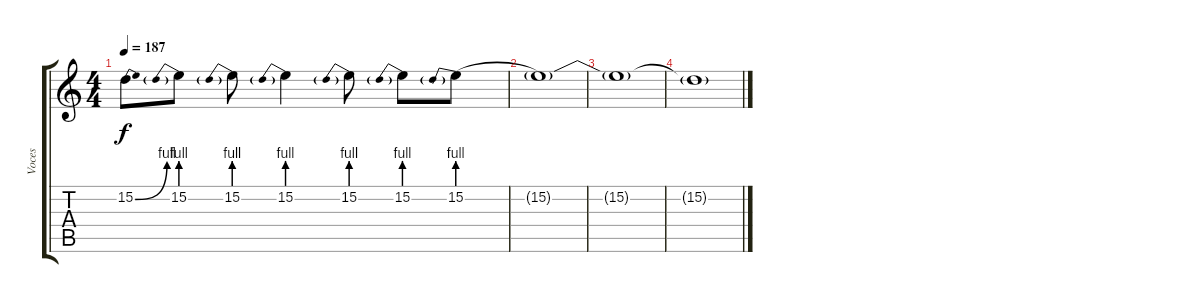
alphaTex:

\track ("Voces" "Voces") {instrument choiraahs}
\staff {score tabs}
\tuning (E4 B3 G3 D3 A2 E2) {hide}
\ts (4 4)
\tempo 187
\clef g2
\ks c
15.2{be (bend 0 0 60 4)}.8{dy f} 15.2{be (prebend 0 4 60 4)}.8 15.2{be (prebend 0 4 60 4)}.8 15.2{be (prebend 0 4 60 4)}.4 15.2{be (prebend 0 4 60 4)}.8 15.2{be (prebend 0 4 60 4)}.8 15.2{be (prebend 0 4 60 4)}.8{volume 10 balance 4} |
15.2{t}.1 |
15.2{t}.1 |
15.2{t}.1
